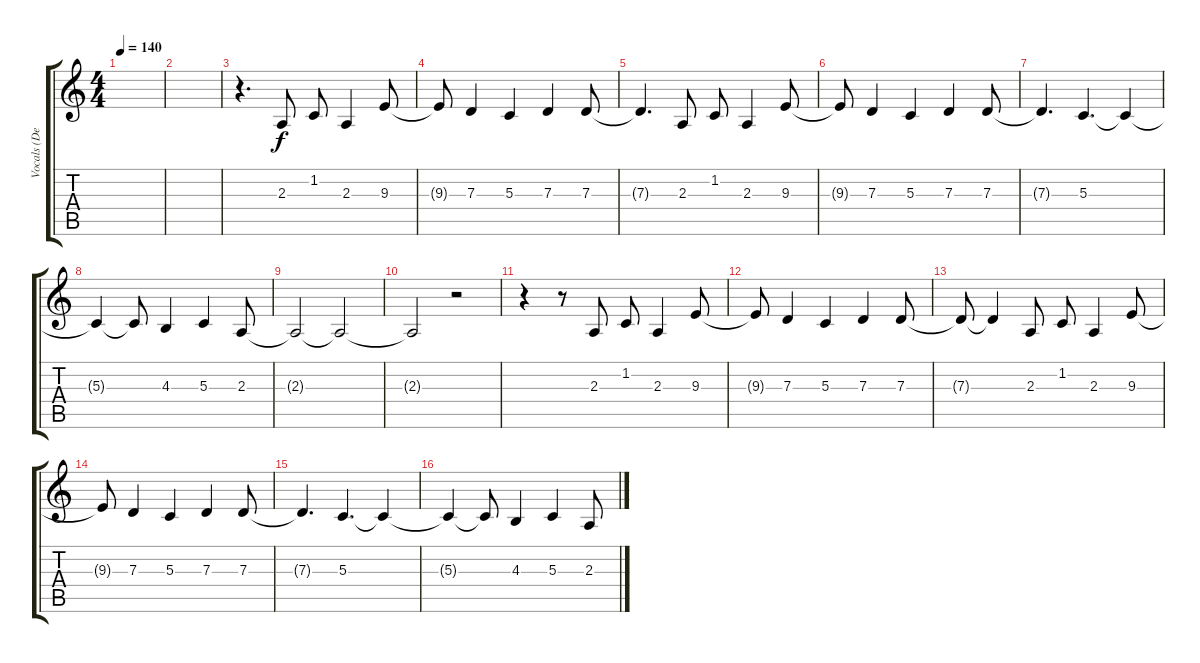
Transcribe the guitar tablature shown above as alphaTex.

\track ("Vocals (Dexter)" "Vocals (De") {instrument accordion}
\staff {score tabs}
\tuning (E4 B3 G3 D3 A2 E2) {hide}
\ts (4 4)
\tempo 140
\clef g2
\ks c
|
|
r.4{d} 2.3.8 1.2.8 2.3.4 9.3.8 |
9.3{t}.8 7.3.4 5.3.4 7.3.4 7.3.8 |
7.3{t}.4{d} 2.3.8 1.2.8 2.3.4 9.3.8 |
9.3{t}.8 7.3.4 5.3.4 7.3.4 7.3.8 |
7.3{t}.4{d} 5.3.4{d} 5.3{t}.4 |
5.3{t}.4 5.3{t}.8 4.3.4 5.3.4 2.3.8 |
2.3{t}.2 2.3{t}.2 |
2.3{t}.2 r.2 |
r.4 r.8 2.3.8 1.2.8 2.3.4 9.3.8 |
9.3{t}.8 7.3.4 5.3.4 7.3.4 7.3.8 |
7.3{t}.8 7.3{t}.4 2.3.8 1.2.8 2.3.4 9.3.8 |
9.3{t}.8 7.3.4 5.3.4 7.3.4 7.3.8 |
7.3{t}.4{d} 5.3.4{d} 5.3{t}.4 |
5.3{t}.4 5.3{t}.8 4.3.4 5.3.4 2.3.8
